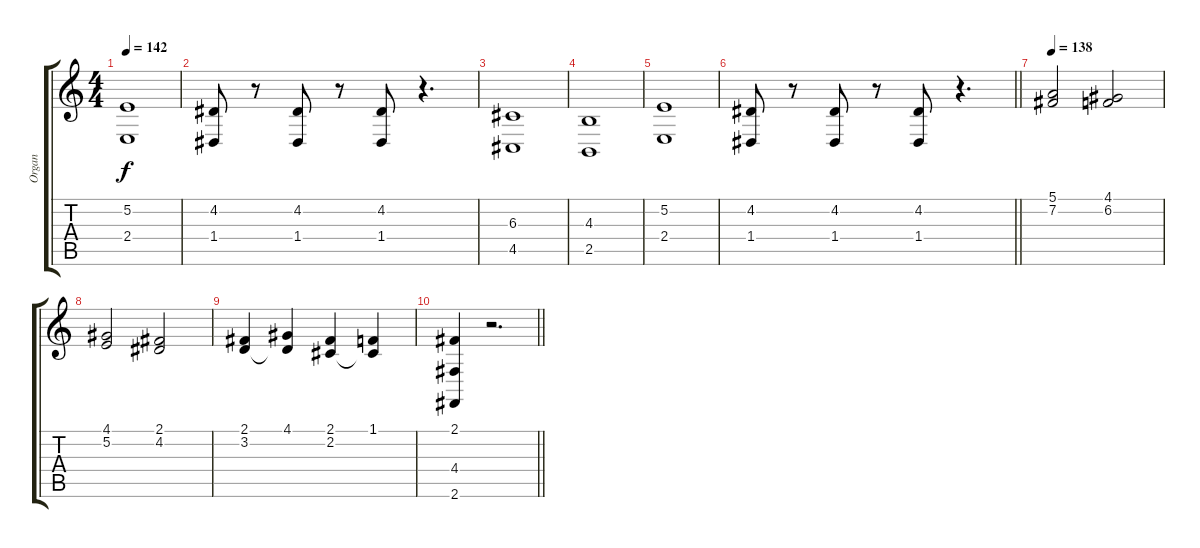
\track ("Organ" "Organ") {instrument churchorgan}
\staff {score tabs}
\tuning (E4 B3 G3 D3 A2 E2) {hide}
\ts (4 4)
\tempo 142
\clef g2
\ks c
(5.2 2.4).1{dy f} |
(4.2 1.4).8 r.8 (4.2 1.4).8 r.8 (4.2 1.4).8 r.4{d} |
(6.3 4.5).1 |
(4.3 2.5).1 |
(5.2 2.4).1 |
\barLineRight lightlight
(4.2 1.4).8 r.8 (4.2 1.4).8 r.8 (4.2 1.4).8 r.4{d} |
\tempo 138
(5.1 7.2).2 (4.1 6.2).2 |
(4.1 5.2).2 (2.1 4.2).2 |
(2.1 3.2).4 (4.1 3.2{t}).4 (2.1 2.2).4 (1.1 2.2{t}).4 |
\barLineRight lightlight
(2.1 4.4 2.6).4 r.2{d}
